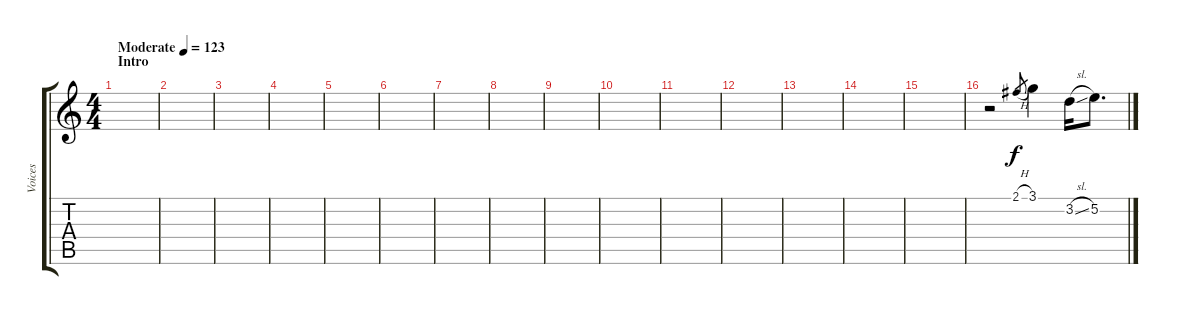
\track ("Voices" "Voices") {instrument distortionguitar}
\staff {score tabs}
\tuning (E4 B3 G3 D3 A2 E2) {hide}
\ts (4 4)
\section ("" "Intro")
\tempo (123 "Moderate")
\clef g2
\ks c
|
|
|
|
|
|
|
|
|
|
|
|
|
|
|
r.2 2.1{h}.8{gr} 3.1.4 3.2{sl}.16 5.2.8{d}
